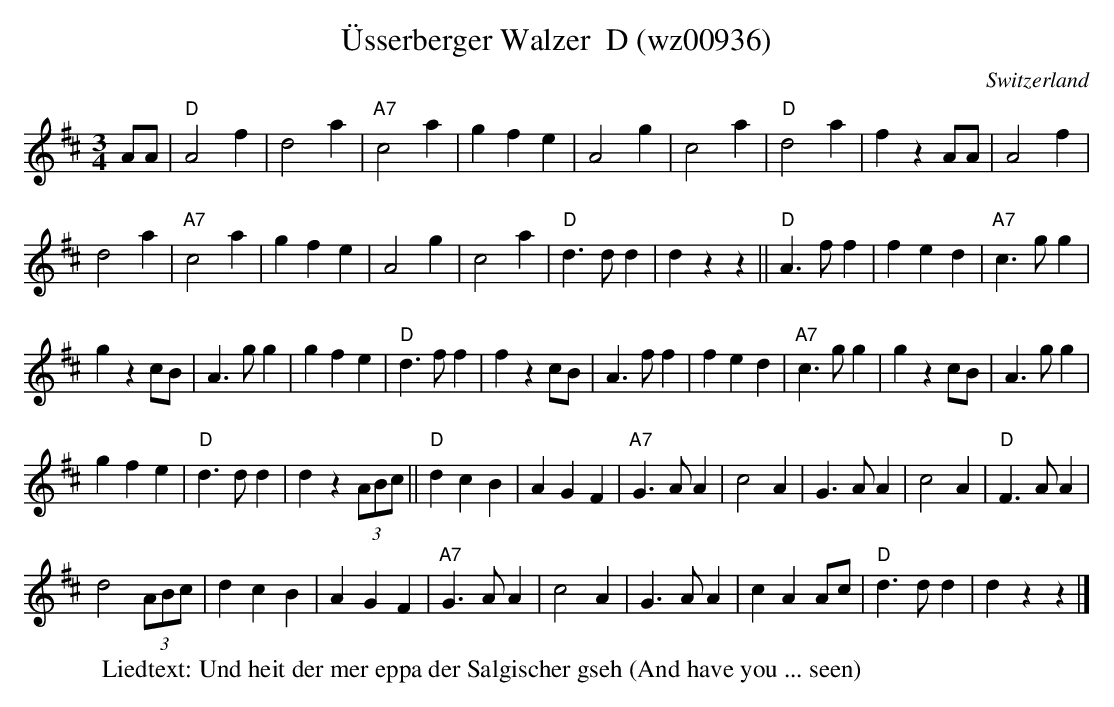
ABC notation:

X:1
T: Üsserberger Walzer  D (wz00936)
O:Switzerland
M:3/4
L:1/4
K:D major
A/A/ |"D"A2f | d2a | "A7"c2a |  gfe | A2g | c2a | "D"d2a | fzA/A/ | A2f |
d2a | "A7"c2a | gfe | A2g | c2a | "D"d>dd | dzz || "D"A>ff | fed | "A7"c>gg |
 gzc/B/ | A>gg | gfe | "D"d>ff | fzc/B/ | A>ff | fed | "A7"c>gg | gzc/B/ | A>gg |
gfe | "D"d>dd | dz(3A/B/c/ || "D"dcB | AGF | "A7"G>AA | c2A | G>AA | c2A | "D"F>AA |
d2 (3A/B/c/ | dcB | AGF | "A7"G>AA | c2A | G>AA | cAA/c/ | "D"d>dd | dzz |]
W: Liedtext: Und heit der mer eppa der Salgischer gseh (And have you ... seen)
